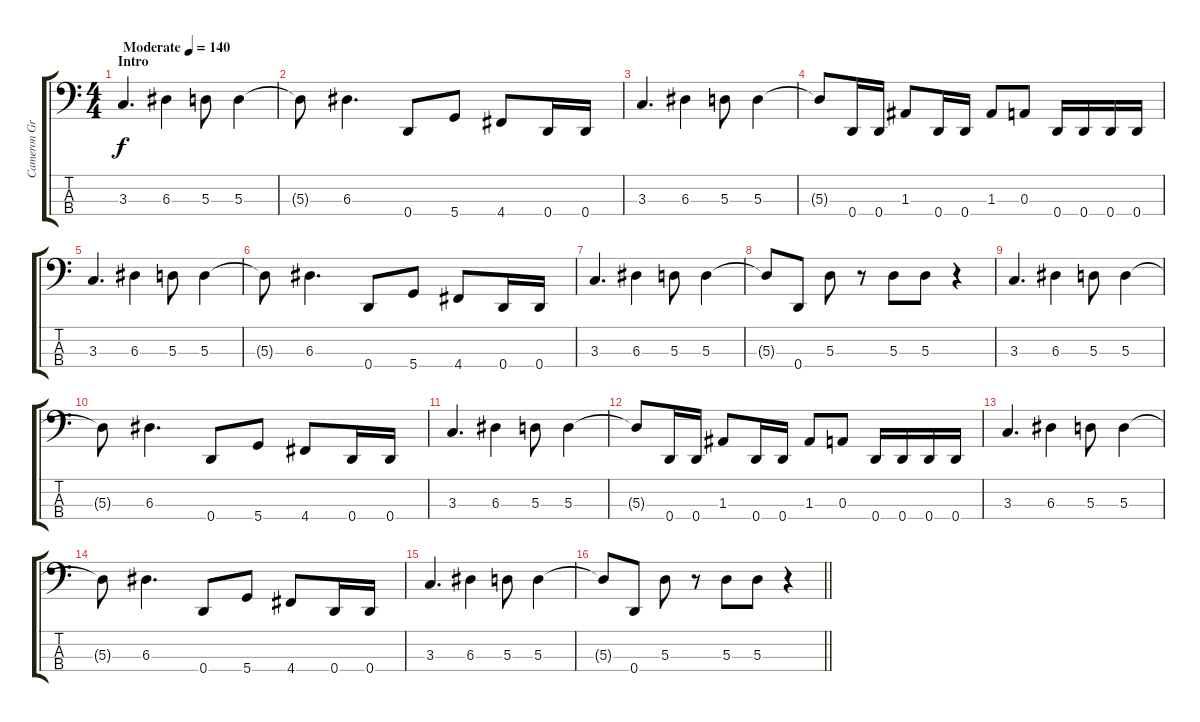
\track ("Cameron Grant" "Cameron Gr") {instrument electricbasspick}
\staff {score tabs}
\tuning (G2 D2 A1 D1) {hide}
\ts (4 4)
\section ("" "Intro")
\tempo (140 "Moderate")
\clef f4
\ks c
3.3.4{d dy f instrument electricbasspick} 6.3.4 5.3.8 5.3.4 |
5.3{t}.8 6.3.4{d} 0.4.8 5.4.8 4.4.8 0.4.16 0.4.16 |
3.3.4{d} 6.3.4 5.3.8 5.3.4 |
5.3{t}.8 0.4.16 0.4.16 1.3.8 0.4.16 0.4.16 1.3.8 0.3.8 0.4.16 0.4.16 0.4.16 0.4.16 |
3.3.4{d} 6.3.4 5.3.8 5.3.4 |
5.3{t}.8 6.3.4{d} 0.4.8 5.4.8 4.4.8 0.4.16 0.4.16 |
3.3.4{d} 6.3.4 5.3.8 5.3.4 |
5.3{t}.8 0.4.8 5.3.8 r.8 5.3.8 5.3.8 r.4 |
3.3.4{d} 6.3.4 5.3.8 5.3.4 |
5.3{t}.8 6.3.4{d} 0.4.8 5.4.8 4.4.8 0.4.16 0.4.16 |
3.3.4{d} 6.3.4 5.3.8 5.3.4 |
5.3{t}.8 0.4.16 0.4.16 1.3.8 0.4.16 0.4.16 1.3.8 0.3.8 0.4.16 0.4.16 0.4.16 0.4.16 |
3.3.4{d} 6.3.4 5.3.8 5.3.4 |
5.3{t}.8 6.3.4{d} 0.4.8 5.4.8 4.4.8 0.4.16 0.4.16 |
3.3.4{d} 6.3.4 5.3.8 5.3.4 |
\barLineRight lightlight
5.3{t}.8 0.4.8 5.3.8 r.8 5.3.8 5.3.8 r.4
